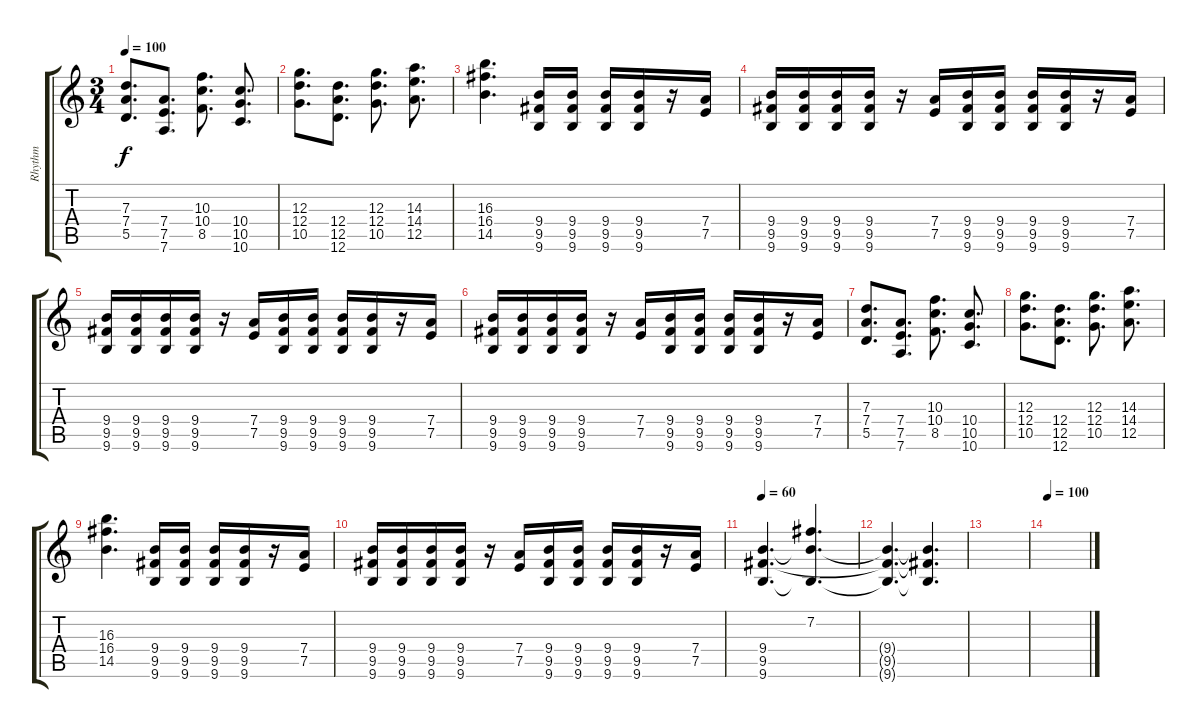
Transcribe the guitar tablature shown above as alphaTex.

\track ("Rhythm" "Rhythm") {instrument overdrivenguitar}
\staff {score tabs}
\tuning (E4 B3 G3 D3 A2 D2) {hide}
\ts (3 4)
\tempo 100
\clef g2
\ks c
(7.3 7.4 5.5).8{d dy f} (7.4 7.5 7.6).8{d} (10.3 10.4 8.5).8{d} (10.4 10.5 10.6).8{d} |
(12.3 12.4 10.5).8{d} (12.4 12.5 12.6).8{d} (12.3 12.4 10.5).8{d} (14.3 14.4 12.5).8{d} |
(16.3 16.4 14.5).4{d} (9.4 9.5 9.6).16 (9.4 9.5 9.6).16 (9.4 9.5 9.6).16 (9.4 9.5 9.6).16 r.16 (7.4 7.5).16 |
(9.4 9.5 9.6).16 (9.4 9.5 9.6).16 (9.4 9.5 9.6).16 (9.4 9.5 9.6).16 r.16 (7.4 7.5).16 (9.4 9.5 9.6).16 (9.4 9.5 9.6).16 (9.4 9.5 9.6).16 (9.4 9.5 9.6).16 r.16 (7.4 7.5).16 |
(9.4 9.5 9.6).16 (9.4 9.5 9.6).16 (9.4 9.5 9.6).16 (9.4 9.5 9.6).16 r.16 (7.4 7.5).16 (9.4 9.5 9.6).16 (9.4 9.5 9.6).16 (9.4 9.5 9.6).16 (9.4 9.5 9.6).16 r.16 (7.4 7.5).16 |
(9.4 9.5 9.6).16 (9.4 9.5 9.6).16 (9.4 9.5 9.6).16 (9.4 9.5 9.6).16 r.16 (7.4 7.5).16 (9.4 9.5 9.6).16 (9.4 9.5 9.6).16 (9.4 9.5 9.6).16 (9.4 9.5 9.6).16 r.16 (7.4 7.5).16 |
(7.3 7.4 5.5).8{d} (7.4 7.5 7.6).8{d} (10.3 10.4 8.5).8{d} (10.4 10.5 10.6).8{d} |
(12.3 12.4 10.5).8{d} (12.4 12.5 12.6).8{d} (12.3 12.4 10.5).8{d} (14.3 14.4 12.5).8{d} |
(16.3 16.4 14.5).4{d} (9.4 9.5 9.6).16 (9.4 9.5 9.6).16 (9.4 9.5 9.6).16 (9.4 9.5 9.6).16 r.16 (7.4 7.5).16 |
(9.4 9.5 9.6).16 (9.4 9.5 9.6).16 (9.4 9.5 9.6).16 (9.4 9.5 9.6).16 r.16 (7.4 7.5).16 (9.4 9.5 9.6).16 (9.4 9.5 9.6).16 (9.4 9.5 9.6).16 (9.4 9.5 9.6).16 r.16 (7.4 7.5).16 |
\tempo 60
(9.4 9.5 9.6).4{d} (7.2 9.4{t} 9.6{t}).4{d} |
(9.4{t} 9.5{t} 9.6{t}).4{d} (9.4{t} 9.5{t} 9.6{t}).4{d} |
|
\tempo 100
